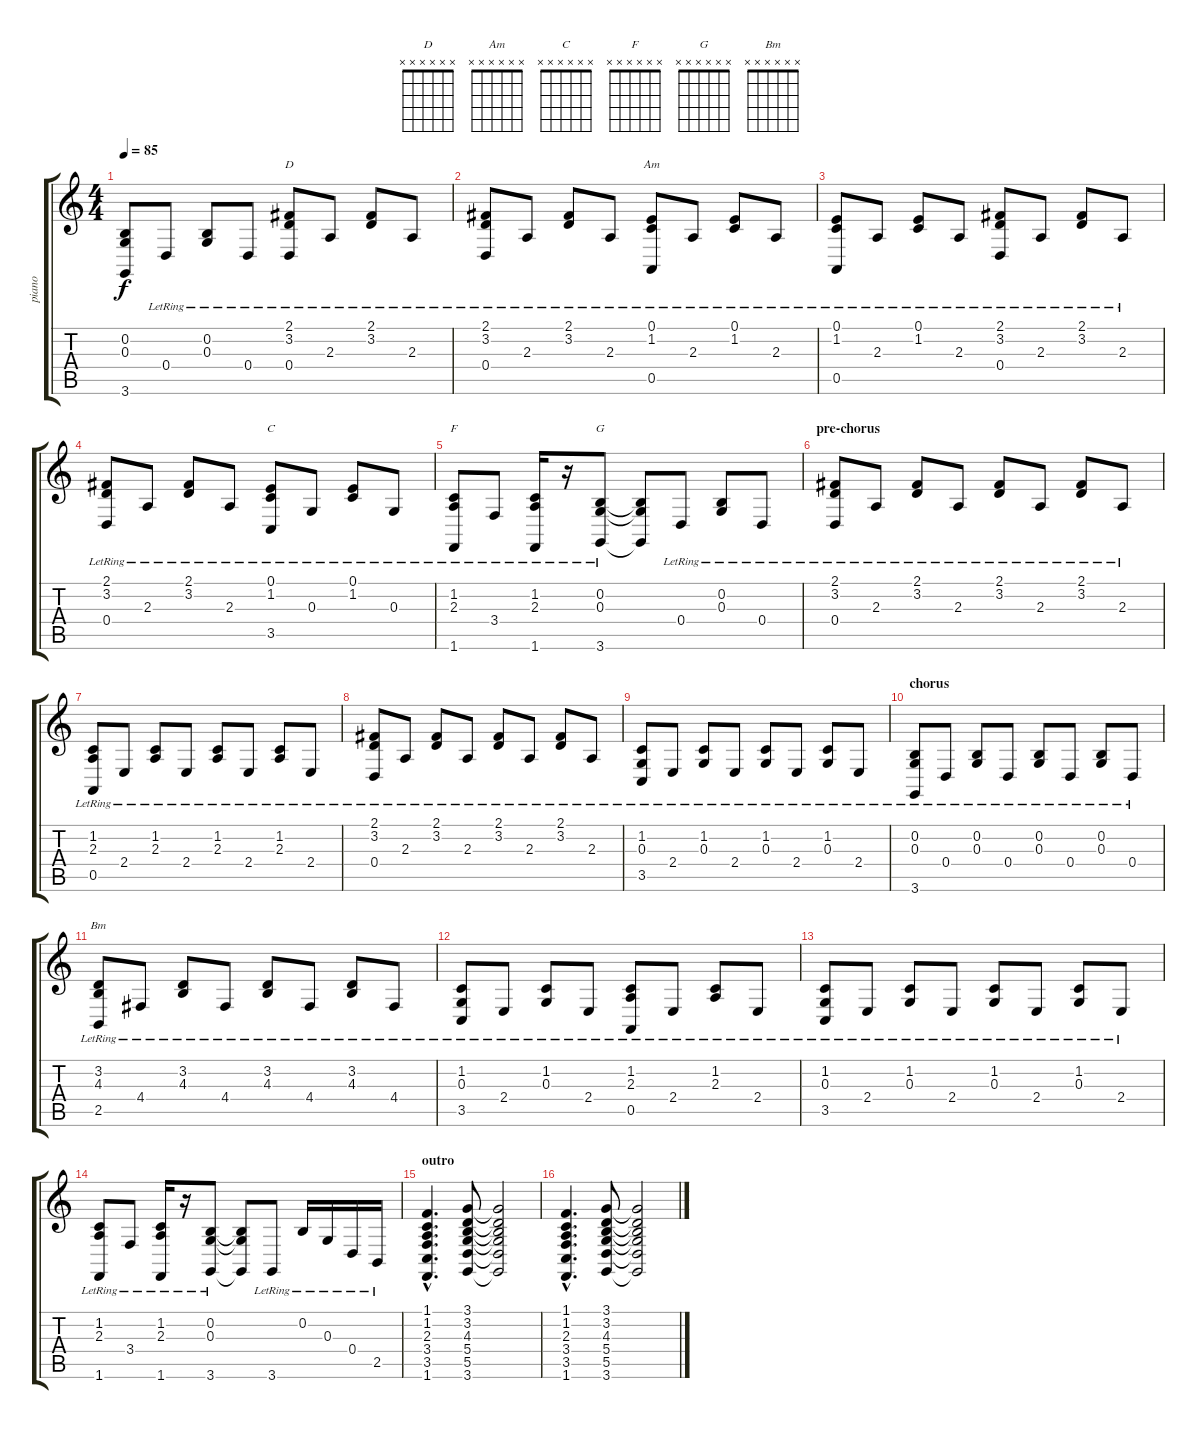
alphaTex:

\track ("piano" "piano") {instrument acousticgrandpiano}
\staff {score tabs}
\tuning (E4 B3 G3 D3 A2 E2) {hide}
\chord ("D" x x x x x x) {firstfret 0}
\chord ("Am" x x x x x x) {firstfret 0}
\chord ("C" x x x x x x) {firstfret 0}
\chord ("F" x x x x x x) {firstfret 0}
\chord ("G" x x x x x x) {firstfret 0}
\chord ("Bm" x x x x x x) {firstfret 0}
\ts (4 4)
\tempo 85
\clef g2
\ks c
(0.2{t} 0.3{t} 3.6{t}).8{dy f} 0.4{lr}.8 (0.2{lr} 0.3{lr}).8 0.4{lr}.8 (2.1{lr} 3.2{lr} 0.4{lr}).8{ch "D"} 2.3{lr}.8 (2.1{lr} 3.2{lr}).8 2.3{lr}.8 |
(2.1{lr} 3.2{lr} 0.4{lr}).8 2.3{lr}.8 (2.1{lr} 3.2{lr}).8 2.3{lr}.8 (0.1{lr} 1.2{lr} 0.5{lr}).8{ch "Am"} 2.3{lr}.8 (0.1{lr} 1.2{lr}).8 2.3{lr}.8 |
(0.1{lr} 1.2{lr} 0.5{lr}).8 2.3{lr}.8 (0.1{lr} 1.2{lr}).8 2.3{lr}.8 (2.1{lr} 3.2{lr} 0.4{lr}).8 2.3{lr}.8 (2.1{lr} 3.2{lr}).8 2.3{lr}.8 |
(2.1{lr} 3.2{lr} 0.4{lr}).8 2.3{lr}.8 (2.1{lr} 3.2{lr}).8 2.3{lr}.8 (0.1{lr} 1.2{lr} 3.5{lr}).8{ch "C"} 0.3{lr}.8 (0.1{lr} 1.2{lr}).8 0.3{lr}.8 |
(1.2{lr} 2.3{lr} 1.6{lr}).8{ch "F"} 3.4{lr}.8 (1.2{lr} 2.3{lr} 1.6{lr}).16 r.16 (0.2{lr} 0.3{lr} 3.6{lr}).8{ch "G"} (0.2{t} 0.3{t} 3.6{t}).8 0.4{lr}.8 (0.2{lr} 0.3{lr}).8 0.4{lr}.8 |
\section ("" "pre-chorus")
(2.1{lr} 3.2{lr} 0.4{lr}).8 2.3{lr}.8 (2.1{lr} 3.2{lr}).8 2.3{lr}.8 (2.1{lr} 3.2{lr}).8 2.3{lr}.8 (2.1{lr} 3.2{lr}).8 2.3{lr}.8 |
(1.2{lr} 2.3{lr} 0.5{lr}).8 2.4{lr}.8 (1.2{lr} 2.3{lr}).8 2.4{lr}.8 (1.2{lr} 2.3{lr}).8 2.4{lr}.8 (1.2{lr} 2.3{lr}).8 2.4{lr}.8 |
(2.1{lr} 3.2{lr} 0.4{lr}).8 2.3{lr}.8 (2.1{lr} 3.2{lr}).8 2.3{lr}.8 (2.1{lr} 3.2{lr}).8 2.3{lr}.8 (2.1{lr} 3.2{lr}).8 2.3{lr}.8 |
(1.2{lr} 0.3{lr} 3.5{lr}).8 2.4{lr}.8 (1.2{lr} 0.3{lr}).8 2.4{lr}.8 (1.2{lr} 0.3{lr}).8 2.4{lr}.8 (1.2{lr} 0.3{lr}).8 2.4{lr}.8 |
\section ("" "chorus")
(0.2{lr} 0.3{lr} 3.6{lr}).8 0.4{lr}.8 (0.2{lr} 0.3{lr}).8 0.4{lr}.8 (0.2{lr} 0.3{lr}).8 0.4{lr}.8 (0.2{lr} 0.3{lr}).8 0.4{lr}.8 |
(3.2{lr} 4.3{lr} 2.5{lr}).8{ch "Bm"} 4.4{lr}.8 (3.2{lr} 4.3{lr}).8 4.4{lr}.8 (3.2{lr} 4.3{lr}).8 4.4{lr}.8 (3.2{lr} 4.3{lr}).8 4.4{lr}.8 |
(1.2{lr} 0.3{lr} 3.5{lr}).8 2.4{lr}.8 (1.2{lr} 0.3{lr}).8 2.4{lr}.8 (1.2{lr} 2.3{lr} 0.5{lr}).8 2.4{lr}.8 (1.2{lr} 2.3{lr}).8 2.4{lr}.8 |
(1.2{lr} 0.3{lr} 3.5{lr}).8 2.4{lr}.8 (1.2{lr} 0.3{lr}).8 2.4{lr}.8 (1.2{lr} 0.3{lr}).8 2.4{lr}.8 (1.2{lr} 0.3{lr}).8 2.4{lr}.8 |
(1.2{lr} 2.3{lr} 1.6{lr}).8 3.4{lr}.8 (1.2{lr} 2.3{lr} 1.6{lr}).16 r.16 (0.2{lr} 0.3{lr} 3.6{lr}).8 (0.2{t} 0.3{t} 3.6{t}).8 3.6{lr}.8 0.2{lr}.16 0.3{lr}.16 0.4{lr}.16 2.5{lr}.16 |
\section ("" "outro")
(1.1{hac} 1.2{hac} 2.3{hac} 3.4{hac} 3.5{hac} 1.6{hac}).4{d} (3.1 3.2 4.3 5.4 5.5 3.6).8 (3.1{t} 3.2{t} 4.3{t} 5.4{t} 5.5{t} 3.6{t}).2 |
(1.1{hac} 1.2{hac} 2.3{hac} 3.4{hac} 3.5{hac} 1.6{hac}).4{d} (3.1 3.2 4.3 5.4 5.5 3.6).8 (3.1{t} 3.2{t} 4.3{t} 5.4{t} 5.5{t} 3.6{t}).2
